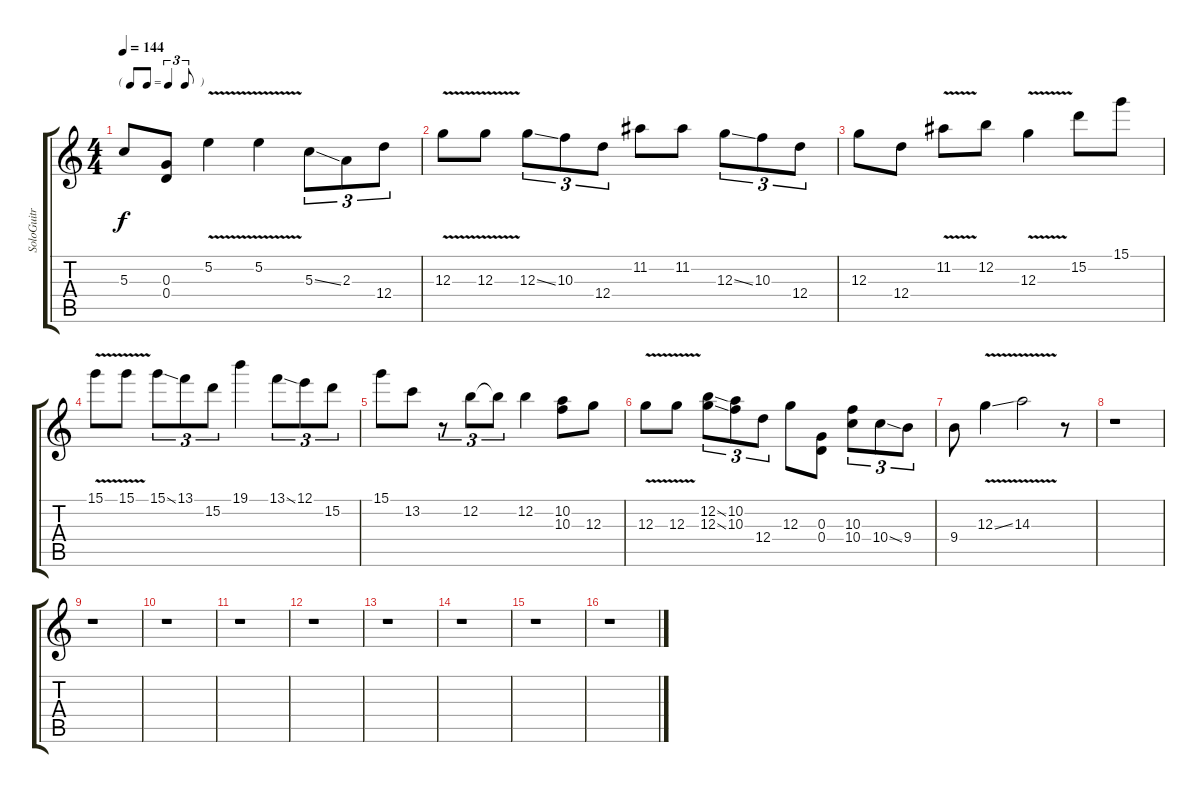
\track ("SoloGuitr           " "SoloGuitr ") {instrument distortionguitar}
\staff {score tabs}
\tuning (E4 B3 G3 D3 A2 E2) {hide}
\ts (4 4)
\tf triplet8th
\tempo 144
\clef g2
\ks c
5.3.8{dy f} (0.3 0.4).8 5.2{v}.4 5.2{v}.4 5.3{ss}.8{tu (3 2)} 2.3.8{tu (3 2)} 12.4.8{tu (3 2)} |
12.3{v}.8 12.3{v}.8 12.3{ss}.8{tu (3 2)} 10.3.8{tu (3 2)} 12.4.8{tu (3 2)} 11.2.8 11.2.8 12.3{ss}.8{tu (3 2)} 10.3.8{tu (3 2)} 12.4.8{tu (3 2)} |
12.3.8 12.4.8 11.2{v}.8 12.2.8 12.3{v}.4 15.2.8 15.1.8 |
15.1{v}.8 15.1{v}.8 15.1{ss}.8{tu (3 2)} 13.1.8{tu (3 2)} 15.2.8{tu (3 2)} 19.1.4 13.1{ss}.8{tu (3 2)} 12.1.8{tu (3 2)} 15.2.8{tu (3 2)} |
15.1.8 13.2.8 r.8{tu (3 2)} 12.2.8{tu (3 2)} 12.2{t}.8{tu (3 2)} 12.2.4 (10.2 10.3).8 12.3.8 |
12.3{v}.8 12.3{v}.8 (12.2{ss} 12.3{ss}).8{tu (3 2)} (10.2 10.3).8{tu (3 2)} 12.4.8{tu (3 2)} 12.3.8 (0.3 0.4).8 (10.3 10.4).8{tu (3 2)} 10.4{ss}.8{tu (3 2)} 9.4.8{tu (3 2)} |
9.4.8 12.3{v ss}.4 14.3{v}.2 r.8 |
r.1 |
r.1 |
r.1 |
r.1 |
r.1 |
r.1 |
r.1 |
r.1 |
r.1
